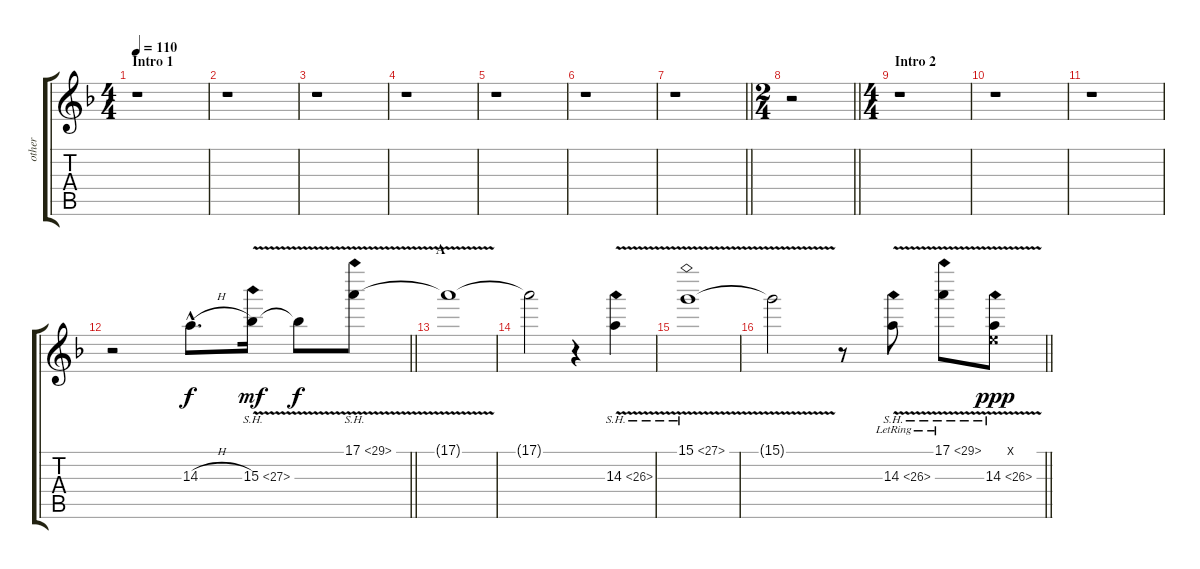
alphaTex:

\track ("other" "other") {instrument electricguitarmuted}
\staff {score tabs}
\tuning (E4 B3 G3 D3 A2 D2) {hide}
\ts (4 4)
\section ("" "Intro 1")
\tempo 110
\clef g2
\ks dminor
r.1{dy f instrument electricguitarmuted} |
r.1 |
r.1 |
r.1 |
r.1 |
r.1 |
\barLineRight lightlight
r.1 |
\ts (2 4)
\barLineRight lightlight
r.2 |
\ts (4 4)
\section ("" "Intro 2")
r.1 |
r.1 |
r.1 |
\barLineRight lightlight
r.2{volume 5 instrument pad7halo} 14.3{h hac}.8{d} 15.3{sh 12 v}.16{dy mf} 15.3{t}.8{dy f} 17.1{sh 12 v}.8 |
\section ("" "A")
17.1{t}.1 |
17.1{t}.2 r.4 14.3{sh 12 v}.4 |
15.1{sh 12 v}.1 |
\barLineRight lightlight
15.1{t}.2 r.8 14.3{sh 12 v lr}.8 17.1{sh 12 v lr}.8 (0.1{x} 14.3{sh 12 v}).8{dy ppp}
